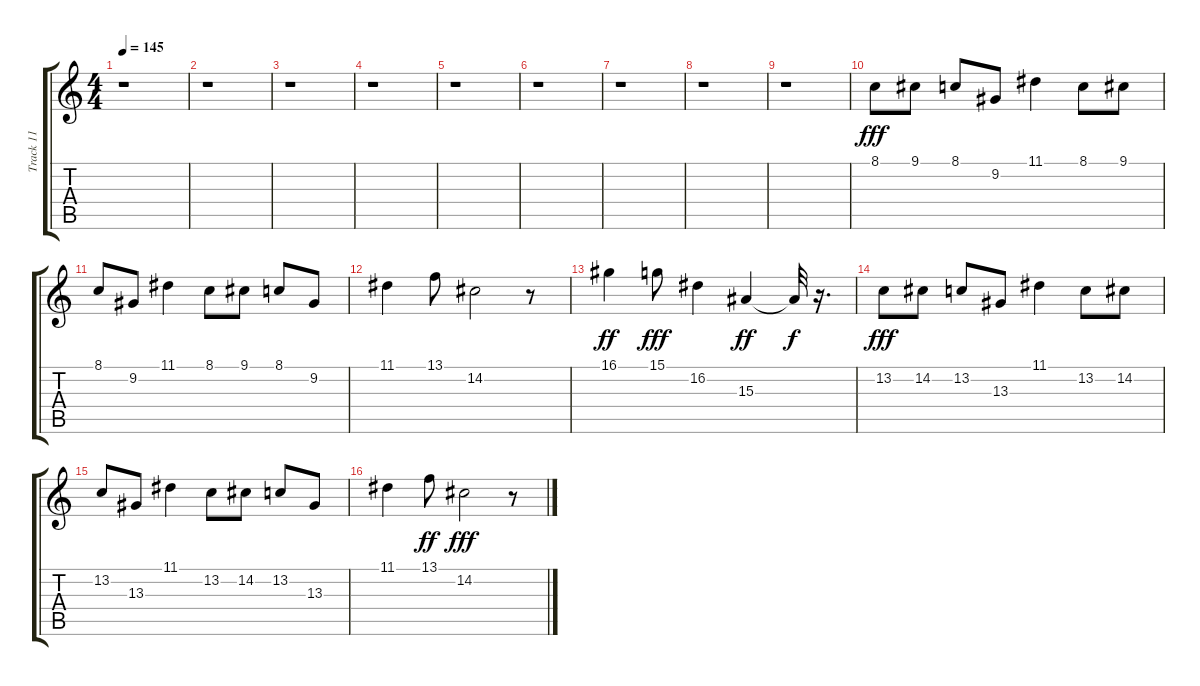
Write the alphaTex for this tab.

\track ("Track 11" "Track 11") {instrument lead1square}
\staff {score tabs}
\tuning (E4 B3 G3 D3 A2 E2) {hide}
\ts (4 4)
\tempo 145
\clef g2
\ks c
r.1{dy f} |
r.1 |
r.1 |
r.1 |
r.1 |
r.1 |
r.1 |
r.1 |
r.1 |
8.1.8{dy fff} 9.1.8 8.1.8 9.2.8 11.1.4 8.1.8 9.1.8 |
8.1.8 9.2.8 11.1.4 8.1.8 9.1.8 8.1.8 9.2.8 |
11.1.4 13.1.8 14.2.2 r.8 |
16.1.4{dy ff} 15.1.8{dy fff} 16.2.4 15.3.4{dy ff} 15.3{t}.32{dy f} r.16{d} |
13.2.8{dy fff} 14.2.8 13.2.8 13.3.8 11.1.4 13.2.8 14.2.8 |
13.2.8 13.3.8 11.1.4 13.2.8 14.2.8 13.2.8 13.3.8 |
11.1.4 13.1.8{dy ff} 14.2.2{dy fff} r.8
